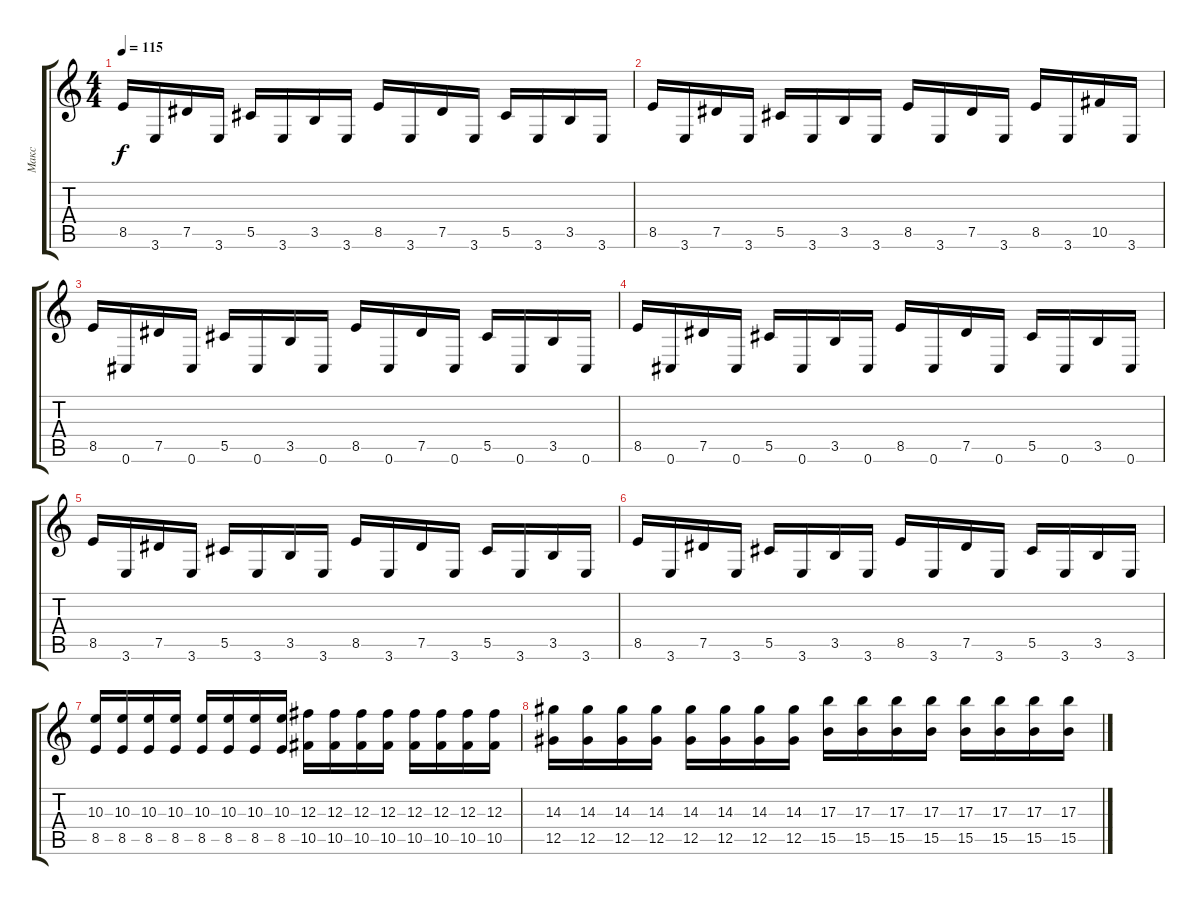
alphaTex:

\track ("Макс" "Макс") {instrument overdrivenguitar}
\staff {score tabs}
\tuning (Eb4 Bb3 Gb3 Db3 Ab2 Db2) {hide}
\ts (4 4)
\tempo 115
\clef g2
\ks c
8.5.16{dy f} 3.6.16 7.5.16 3.6.16 5.5.16 3.6.16 3.5.16 3.6.16 8.5.16 3.6.16 7.5.16 3.6.16 5.5.16 3.6.16 3.5.16 3.6.16 |
8.5.16 3.6.16 7.5.16 3.6.16 5.5.16 3.6.16 3.5.16 3.6.16 8.5.16 3.6.16 7.5.16 3.6.16 8.5.16 3.6.16 10.5.16 3.6.16 |
8.5.16 0.6.16 7.5.16 0.6.16 5.5.16 0.6.16 3.5.16 0.6.16 8.5.16 0.6.16 7.5.16 0.6.16 5.5.16 0.6.16 3.5.16 0.6.16 |
8.5.16 0.6.16 7.5.16 0.6.16 5.5.16 0.6.16 3.5.16 0.6.16 8.5.16 0.6.16 7.5.16 0.6.16 5.5.16 0.6.16 3.5.16 0.6.16 |
8.5.16 3.6.16 7.5.16 3.6.16 5.5.16 3.6.16 3.5.16 3.6.16 8.5.16 3.6.16 7.5.16 3.6.16 5.5.16 3.6.16 3.5.16 3.6.16 |
8.5.16 3.6.16 7.5.16 3.6.16 5.5.16 3.6.16 3.5.16 3.6.16 8.5.16 3.6.16 7.5.16 3.6.16 5.5.16 3.6.16 3.5.16 3.6.16 |
(10.3 8.5).16{volume 16} (10.3 8.5).16 (10.3 8.5).16 (10.3 8.5).16 (10.3 8.5).16 (10.3 8.5).16 (10.3 8.5).16 (10.3 8.5).16 (12.3 10.5).16 (12.3 10.5).16 (12.3 10.5).16 (12.3 10.5).16 (12.3 10.5).16 (12.3 10.5).16 (12.3 10.5).16 (12.3 10.5).16 |
(14.3 12.5).16 (14.3 12.5).16 (14.3 12.5).16 (14.3 12.5).16 (14.3 12.5).16 (14.3 12.5).16 (14.3 12.5).16 (14.3 12.5).16 (17.3 15.5).16 (17.3 15.5).16 (17.3 15.5).16 (17.3 15.5).16 (17.3 15.5).16 (17.3 15.5).16 (17.3 15.5).16 (17.3 15.5).16
